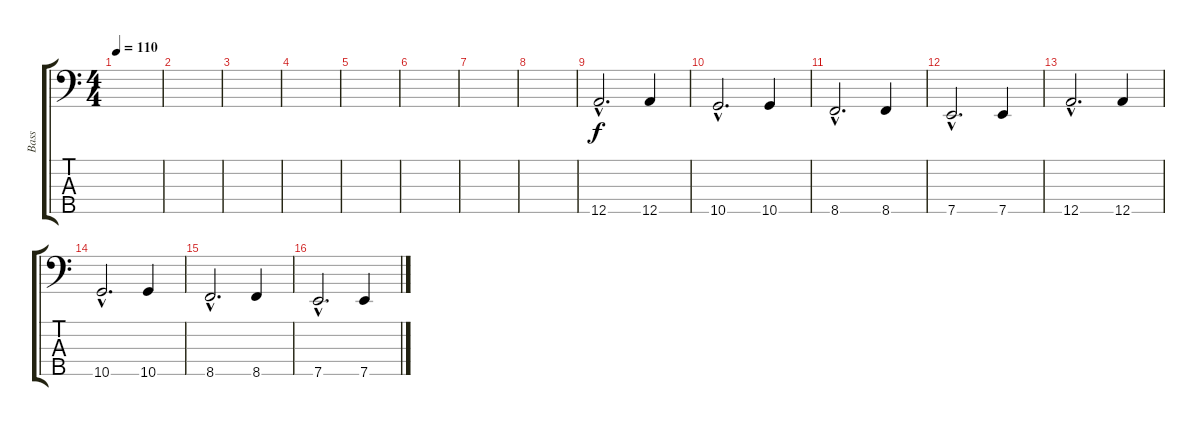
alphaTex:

\track ("Bass" "Bass") {instrument slapbass1}
\staff {score tabs}
\tuning (F2 C2 G1 D1 A0) {hide}
\ts (4 4)
\tempo 110
\clef f4
\ks c
|
|
|
|
|
|
|
|
12.5{hac}.2{d instrument slapbass1} 12.5.4 |
10.5{hac}.2{d} 10.5.4 |
8.5{hac}.2{d} 8.5.4 |
7.5{hac}.2{d} 7.5.4 |
12.5{hac}.2{d} 12.5.4 |
10.5{hac}.2{d} 10.5.4 |
8.5{hac}.2{d} 8.5.4 |
7.5{hac}.2{d} 7.5.4
